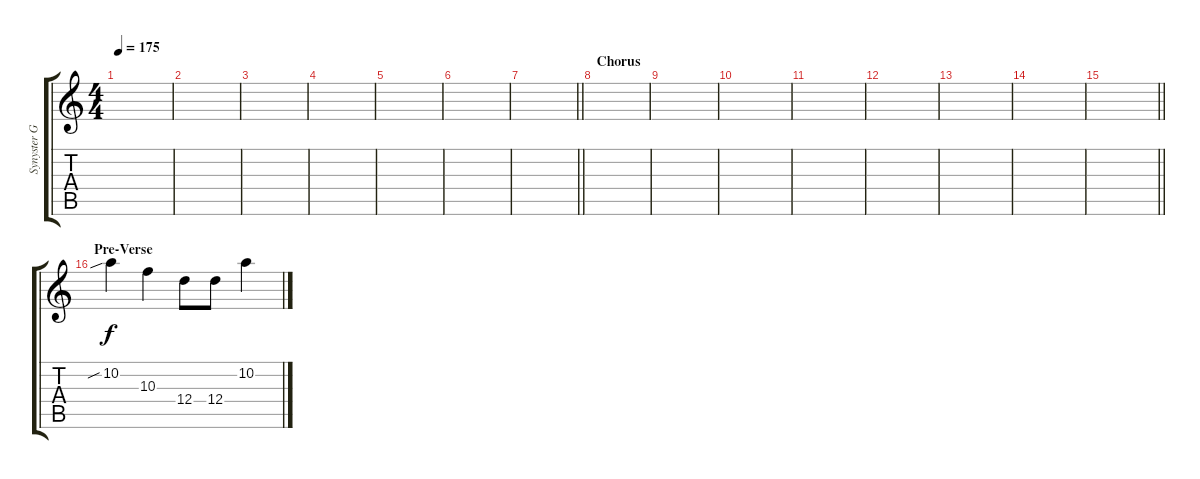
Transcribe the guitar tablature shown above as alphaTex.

\track ("Synyster Gates" "Synyster G") {instrument distortionguitar}
\staff {score tabs}
\tuning (E4 B3 G3 D3 A2 D2) {hide}
\ts (4 4)
\tempo 175
\clef g2
\ks c
|
|
|
|
|
|
\barLineRight lightlight
|
\section ("" "Chorus")
|
|
|
|
|
|
|
\barLineRight lightlight
|
\section ("" "Pre-Verse")
10.2{sib}.4 10.3.4 12.4.8 12.4.8 10.2{ss}.4
